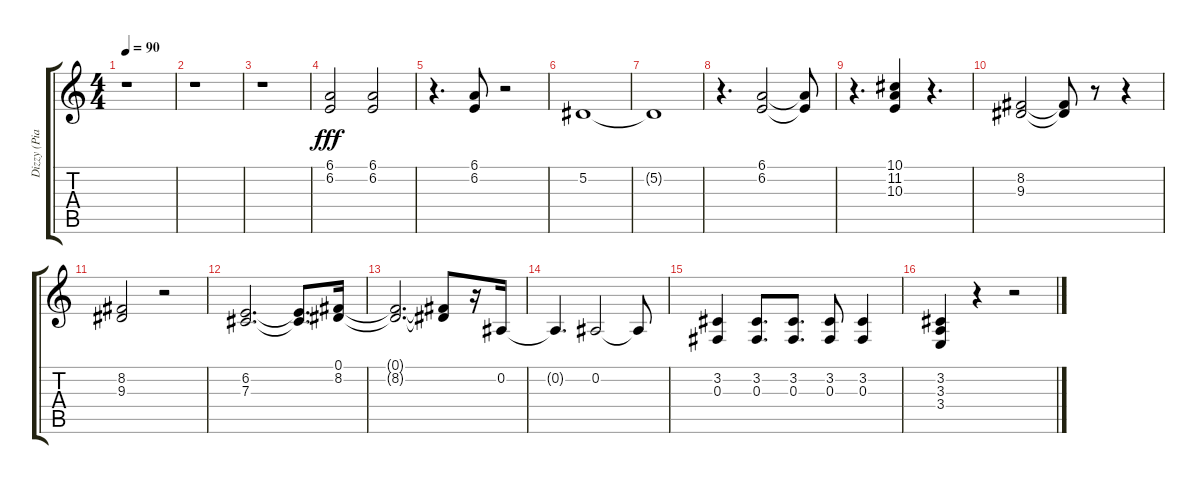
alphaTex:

\track ("Dizzy (Piano 1)" "Dizzy (Pia") {instrument acousticgrandpiano}
\staff {score tabs}
\tuning (Eb4 Bb3 Gb3 Db3 Ab2 Eb2) {hide}
\ts (4 4)
\tempo 90
\clef g2
\ks c
r.1{dy fff} |
r.1 |
r.1 |
(6.1 6.2).2 (6.1 6.2).2 |
r.4{d} (6.1 6.2).8 r.2 |
5.2.1 |
5.2{t}.1 |
r.4{d} (6.1 6.2).2 (6.1{t} 6.2{t}).8 |
r.4{d} (10.1 11.2 10.3).4 r.4{d} |
(8.2 9.3).2 (8.2{t} 9.3{t}).8 r.8 r.4 |
(8.2 9.3).2 r.2 |
(6.2 7.3).2{d} (6.2{t} 7.3{t}).8{d} (0.1 8.2).16 |
(0.1{t} 8.2{t}).2{d} (0.1{t} 8.2{t}).8 r.16 0.2.16 |
0.2{t}.4{d} 0.2.2 0.2{t}.8 |
(3.2 0.3).4 (3.2 0.3).8{d} (3.2 0.3).8{d} (3.2 0.3).8 (3.2 0.3).4 |
(3.2 3.3 3.4).4 r.4 r.2
